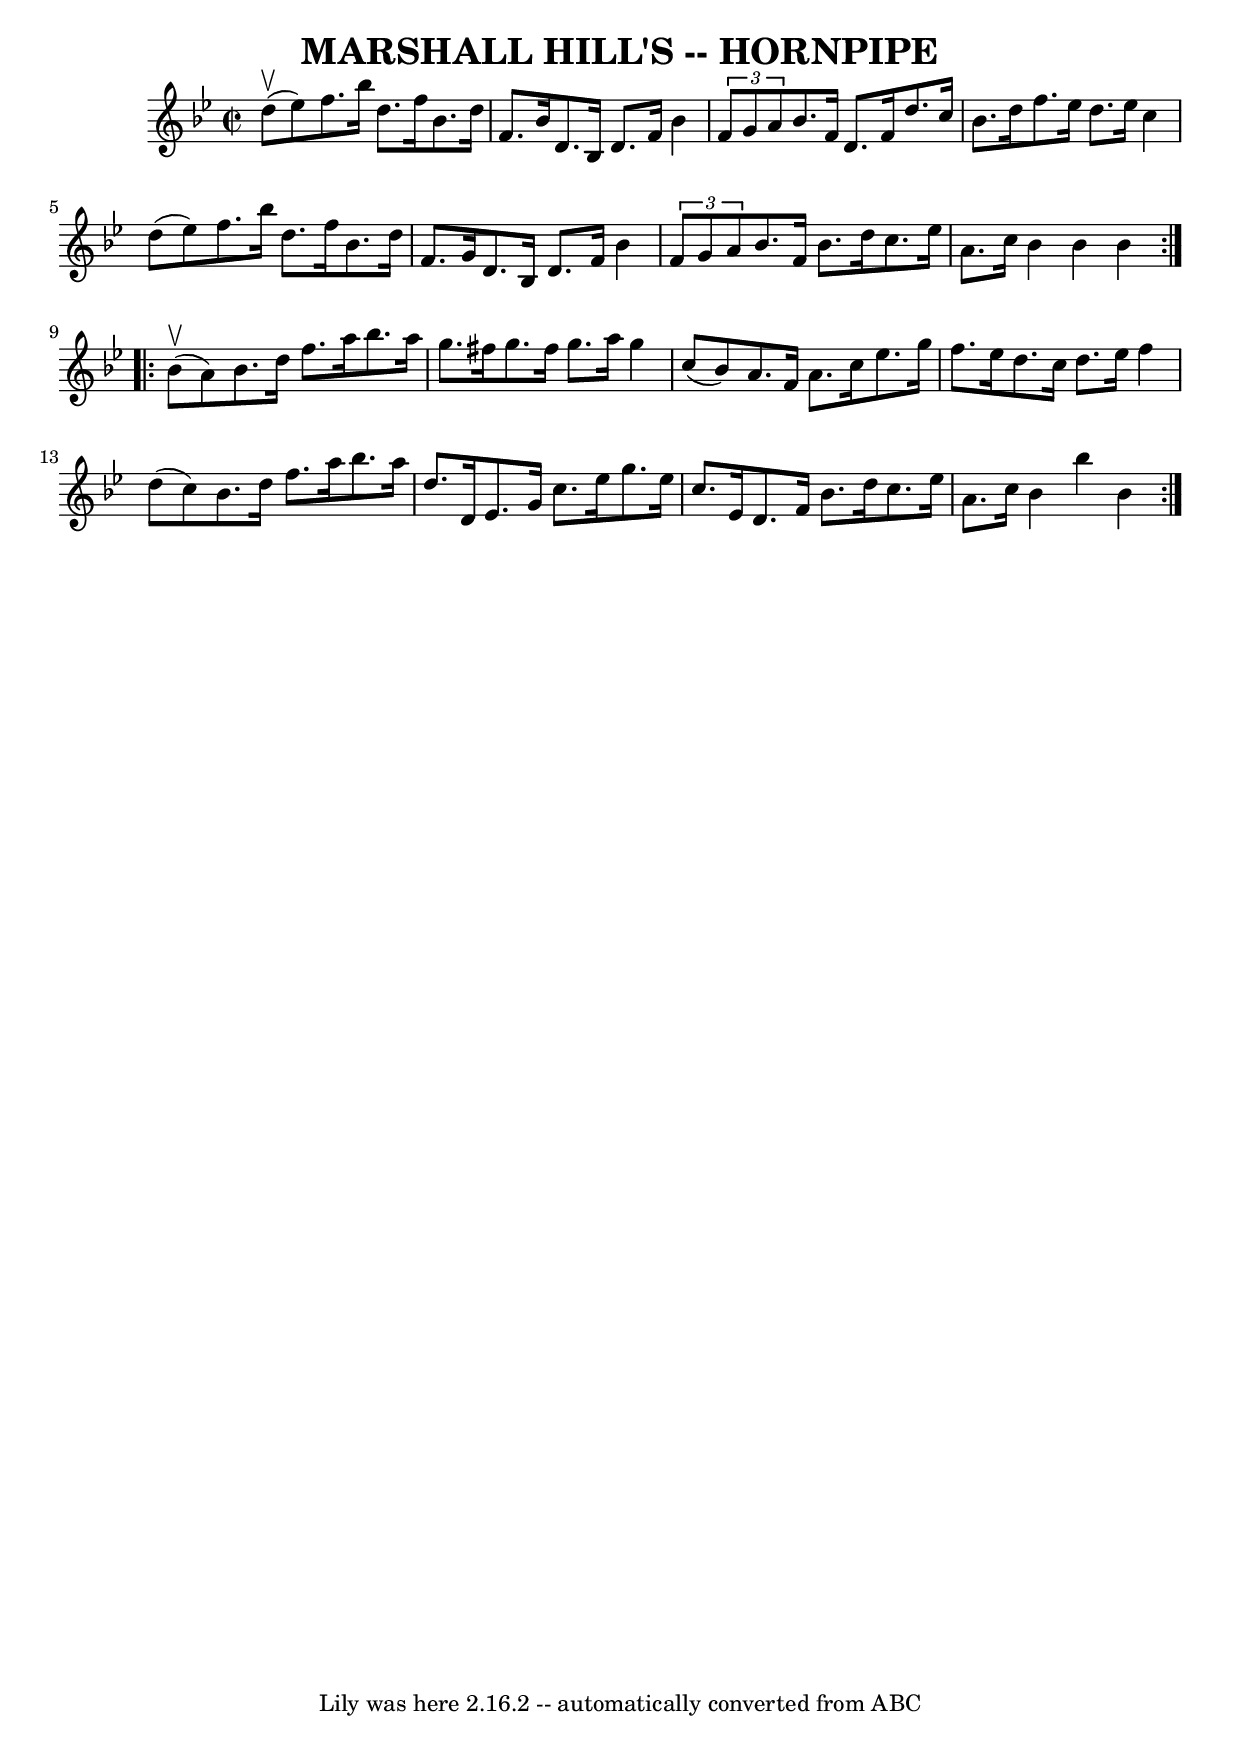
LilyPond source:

\version "2.7.40"
\include "Mammoth.ily"
\header {
	%% book = "Ryan's Mammoth Collection of Fiddle Tunes"
	crossRefNumber = "1"
	footnotes = ""
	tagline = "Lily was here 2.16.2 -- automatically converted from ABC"
	title = "MARSHALL HILL'S -- HORNPIPE"
}
voicedefault =  {


\repeat volta 2 {
\override Staff.TimeSignature #'style = #'C
 \time 2/2 \key bes \major d''8 (^\upbow ees''8)       |
   
f''8. bes''16 d''8. f''16 bes'8. d''16 f'8. bes'16    
|
 d'8. bes16 d'8. f'16 bes'4  \times 2/3 { f'8 g'8    
a'8  }   |
 bes'8. f'16 d'8. f'16 d''8. c''16 bes'8.  
 d''16    |
 f''8. ees''16 d''8. ees''16 c''4 d''8 (
ees''8)   |
     |
 f''8. bes''16 d''8. f''16    
bes'8. d''16 f'8. g'16    |
 d'8. bes16 d'8. f'16    
bes'4  \times 2/3 { f'8 g'8 a'8  }   |
 bes'8. f'16    
bes'8. d''16 c''8. ees''16 a'8. c''16    |
 bes'4    
bes'4 bes'4    }     \repeat volta 2 { bes'8 (^\upbow a'8)       
|
 bes'8. d''16 f''8. a''16 bes''8. a''16 g''8.    
fis''16    |
 g''8. fis''16 g''8. a''16 g''4 c''8 (
bes'8)   |
 a'8. f'16 a'8. c''16 ees''8. g''16    
f''8. ees''16    |
 d''8. c''16 d''8. ees''16 f''4    
d''8 (c''8)   |
     |
 bes'8. d''16 f''8. a''16   
 bes''8. a''16 d''8. d'16    |
 ees'8. g'16 c''8.    
ees''16 g''8. ees''16 c''8. ees'16    |
 d'8. f'16    
bes'8. d''16 c''8. ees''16 a'8. c''16    |
 bes'4    
bes''4 bes'4    }   
}

\score{
    <<

	\context Staff="default"
	{
	    \voicedefault 
	}

    >>
	\layout {
	}
	\midi {}
}
